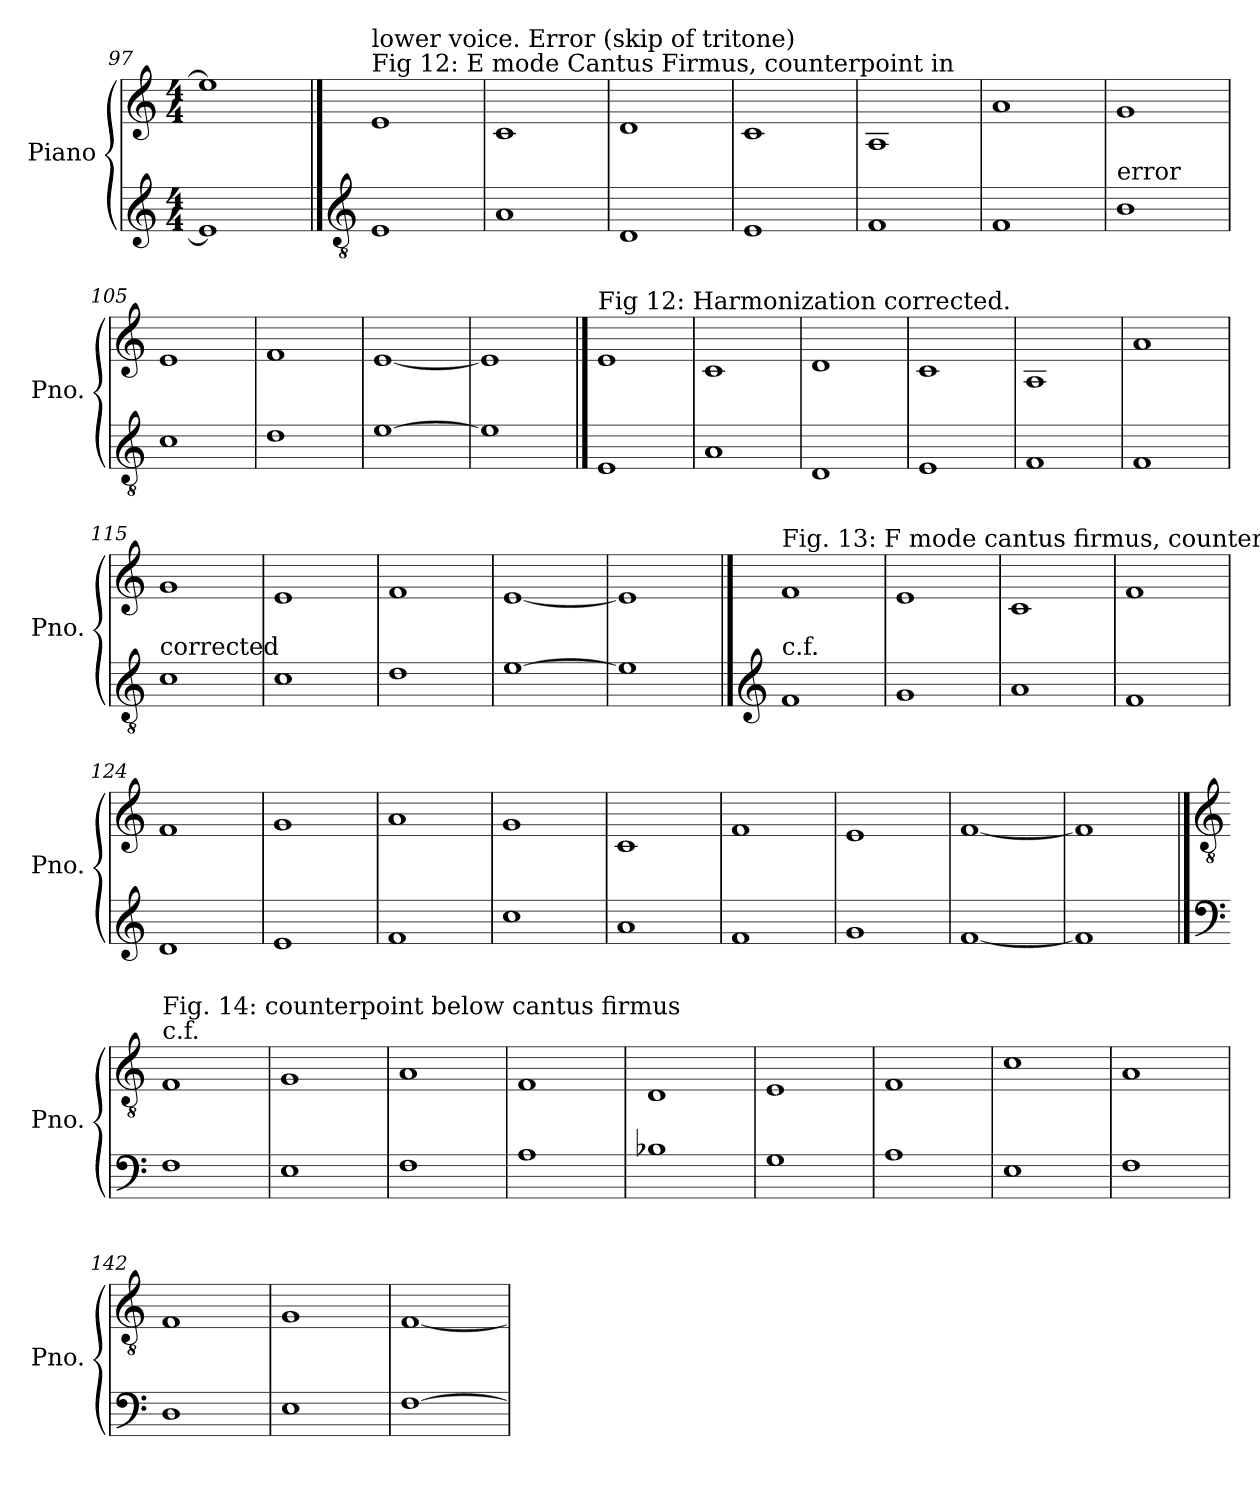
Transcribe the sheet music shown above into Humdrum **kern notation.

**kern	**kern
*part1	*part1
*staff2	*staff1
*I"Piano	*
*I'Pno.	*
*clefG2	*clefG2
*k[]	*k[]
*M4/4	*M4/4
=97	=97
1e]	1ee]
!!LO:LB:g=z
==98	==98
*clefGv2	*
!	!LO:TX:a:t=Fig 12&colon;  E mode Cantus Firmus, counterpoint in
!	!LO:TX:a:t=lower voice.   Error (skip of tritone)
1E	1e
=99	=99
1A	1c
=100	=100
1D	1d
=101	=101
1E	1c
=102	=102
1F	1A
=103	=103
1F	1a
=104	=104
!LO:TX:a:t=error	!
1B	1g
=105	=105
1c	1e
=106	=106
1d	1f
=107	=107
[1e	[1e
=108	=108
1e]	1e]
!!LO:LB:g=z
==109	==109
!	!LO:TX:a:t=Fig 12&colon;  Harmonization corrected.
1E	1e
=110	=110
1A	1c
=111	=111
1D	1d
=112	=112
1E	1c
=113	=113
1F	1A
=114	=114
1F	1a
=115	=115
!LO:TX:a:t=corrected	!
1c	1g
=116	=116
1c	1e
=117	=117
1d	1f
=118	=118
[1e	[1e
=119	=119
1e]	1e]
!!LO:PB:g=z
==120	==120
*clefG2	*
!	!LO:TX:a:t=Fig. 13&colon;  F mode cantus firmus, counterpoint in upper voice
!LO:TX:a:t=c.f.	!
1f	1f
=121	=121
1g	1e
=122	=122
1a	1c
=123	=123
1f	1f
=124	=124
1d	1f
=125	=125
1e	1g
=126	=126
1f	1a
=127	=127
1cc	1g
=128	=128
1a	1c
=129	=129
1f	1f
=130	=130
1g	1e
=131	=131
[1f	[1f
=132	=132
1f]	1f]
!!LO:LB:g=z
==133	==133
*clefF4	*clefGv2
!	!LO:TX:a:t=c.f.
!	!LO:TX:a:t=Fig. 14&colon; counterpoint below cantus firmus
1F	1F
=134	=134
1E	1G
=135	=135
1F	1A
=136	=136
1A	1F
=137	=137
1B-X	1D
=138	=138
1G	1E
=139	=139
1A	1F
=140	=140
1E	1c
=141	=141
1F	1A
=142	=142
1D	1F
=143	=143
1E	1G
=144	=144
[1F	[1F
=	=
*-	*-
